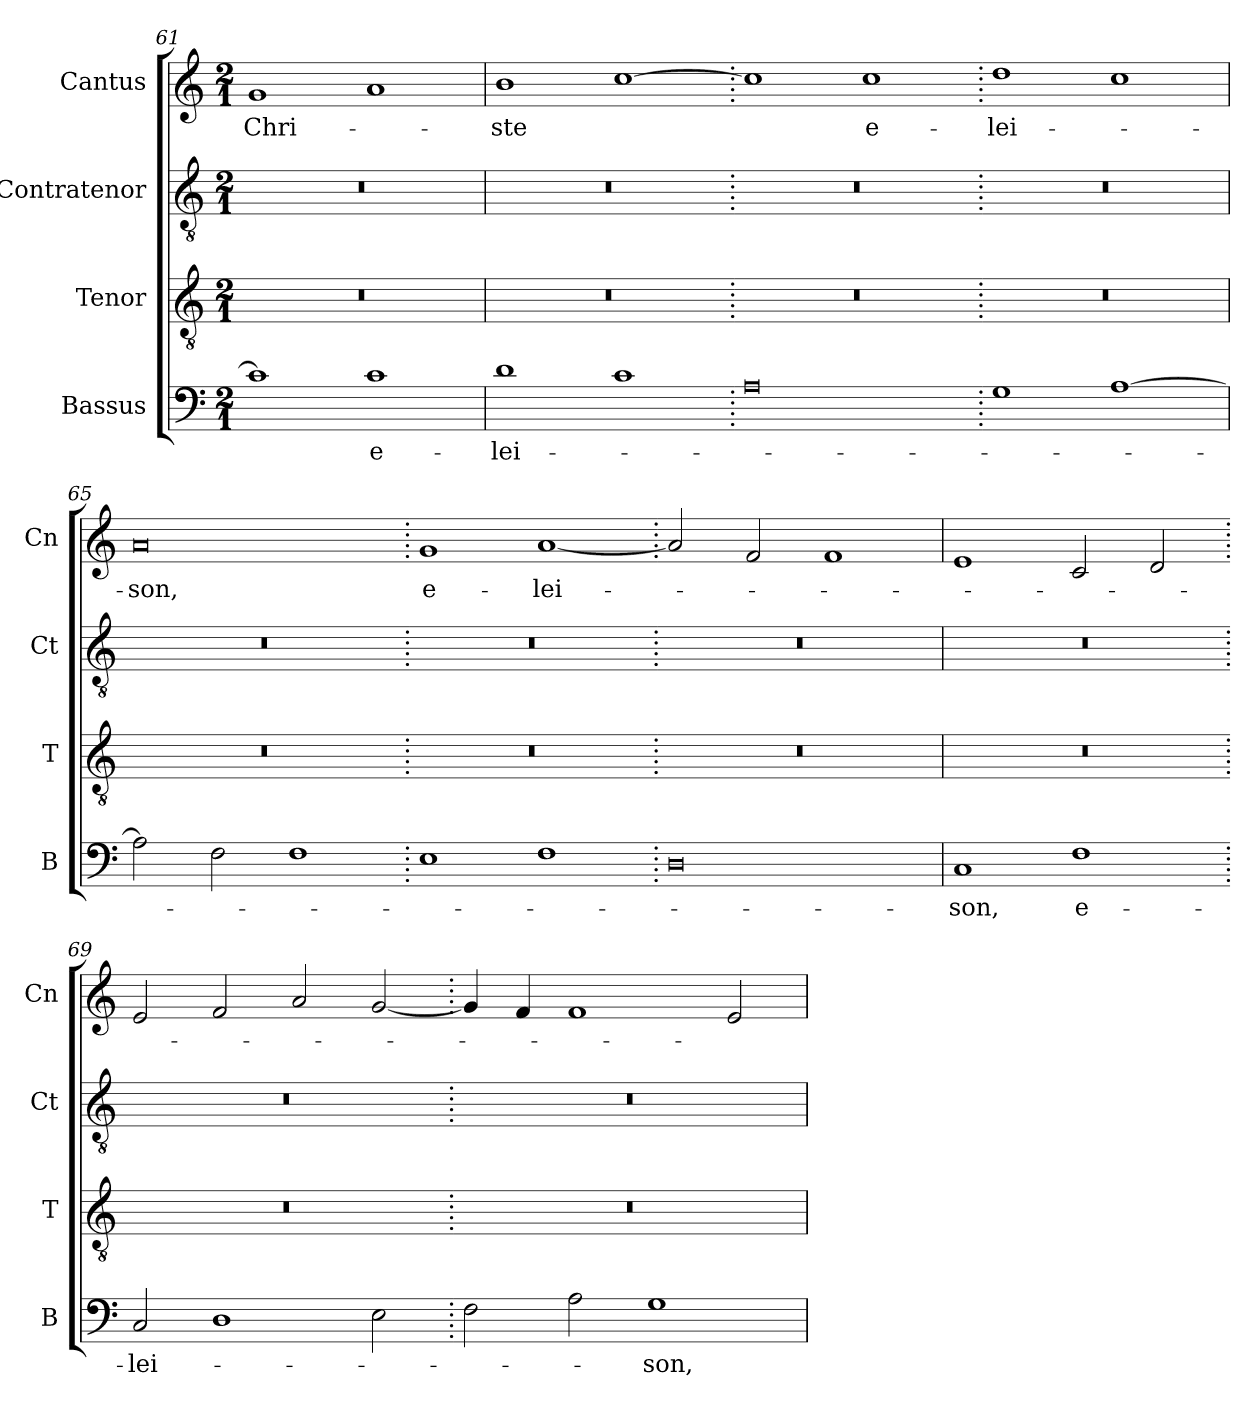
**kern	**text	**kern	**kern	**kern	**text
*part4	*part4	*part3	*part2	*part1	*part1
*staff4	*staff4	*staff3	*staff2	*staff1	*staff1
*I"Bassus	*	*I"Tenor	*I"Contratenor	*I"Cantus	*
*I'B	*	*I'T	*I'Ct	*I'Cn	*
*clefF4	*	*clefGv2	*clefGv2	*clefG2	*
*k[]	*	*k[]	*k[]	*k[]	*
*M2/1	*	*M2/1	*M2/1	*M2/1	*
=61	=61	=61	=61	=61	=61
1c]	.	0r	0r	1g	Chri-
1c	e-	.	.	1a	.
=62	=62	=62	=62	=62	=62
1d	-lei-	0r	0r	1b	-ste
1c	.	.	.	[1cc	.
=63.	=63.	=63.	=63.	=63.	=63.
0A	.	0r	0r	1cc]	.
.	.	.	.	1cc	e-
=64.	=64.	=64.	=64.	=64.	=64.
1G	.	0r	0r	1dd	-lei-
[1A	.	.	.	1cc	.
=65	=65	=65	=65	=65	=65
2A\]	.	0r	0r	0a	-son,
2F\	.	.	.	.	.
1F	.	.	.	.	.
=66.	=66.	=66.	=66.	=66.	=66.
1E	.	0r	0r	1g	e-
1F	.	.	.	[1a	-lei-
=67.	=67.	=67.	=67.	=67.	=67.
0D	.	0r	0r	2a/]	.
.	.	.	.	2f/	.
.	.	.	.	1f	.
=68	=68	=68	=68	=68	=68
1C	-son,	0r	0r	1e	.
1F	e-	.	.	2c/	.
.	.	.	.	2d/	.
=69.	=69.	=69.	=69.	=69.	=69.
2C/	-lei-	0r	0r	2e/	.
1D	.	.	.	2f/	.
.	.	.	.	2a/	.
2E\	.	.	.	[2g/	.
=70.	=70.	=70.	=70.	=70.	=70.
2F\	.	0r	0r	4g/]	.
.	.	.	.	4f/	.
2A\	.	.	.	1f	.
1G	-son,	.	.	.	.
.	.	.	.	2e/	.
=	=	=	=	=	=
*-	*-	*-	*-	*-	*-
